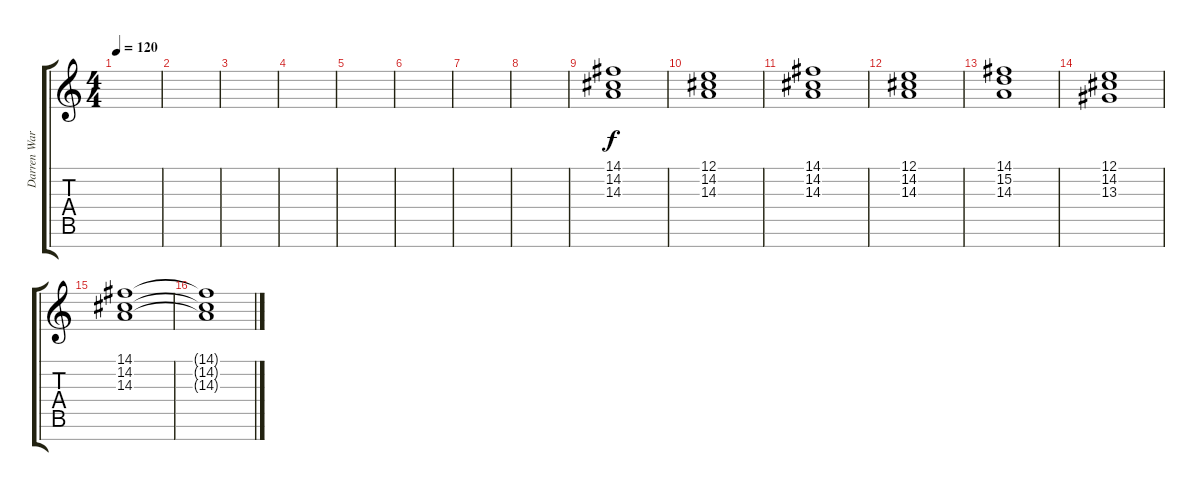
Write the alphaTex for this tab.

\track ("Darren Warton" "Darren War") {instrument churchorgan}
\staff {score tabs}
\tuning (E4 B3 G3 D3 A2 E2 B1) {hide}
\ts (4 4)
\tempo 120
\clef g2
\ks c
|
|
|
|
|
|
|
|
(14.1 14.2 14.3).1 |
(12.1 14.2 14.3).1 |
(14.1 14.2 14.3).1 |
(12.1 14.2 14.3).1 |
(14.1 15.2 14.3).1 |
(12.1 14.2 13.3).1 |
(14.1 14.2 14.3).1 |
(14.1{t} 14.2{t} 14.3{t}).1
